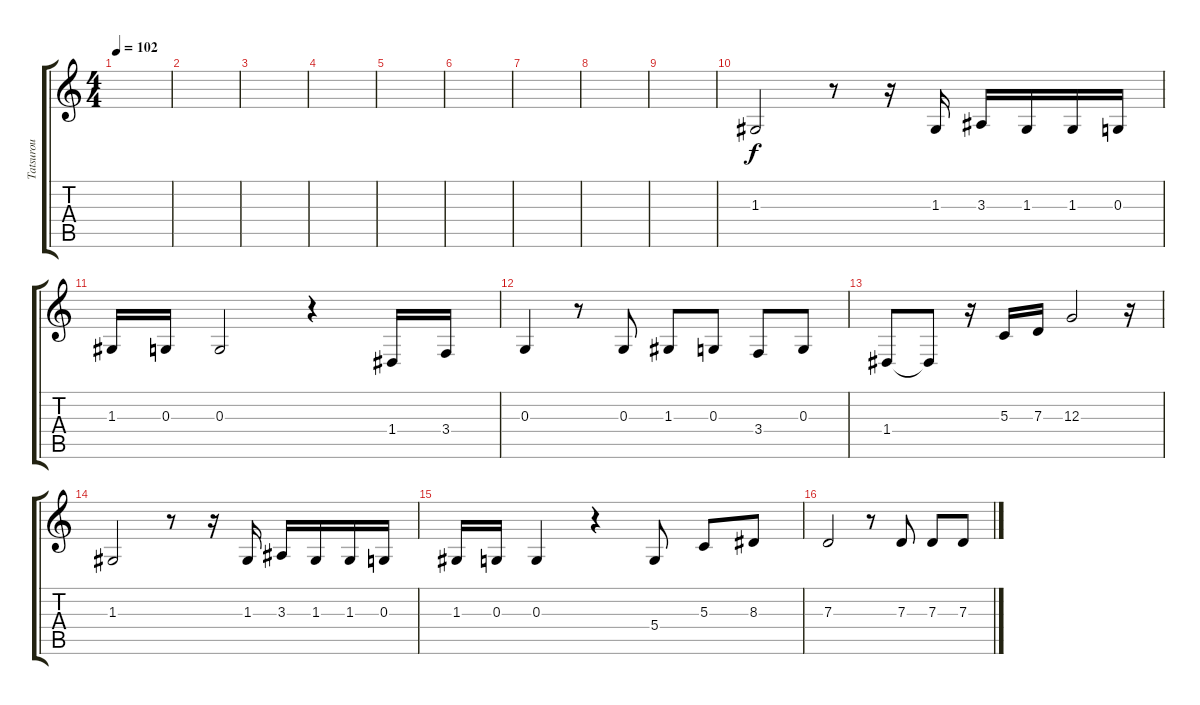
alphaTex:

\track ("Tatsurou" "Tatsurou") {instrument violin}
\staff {score tabs}
\tuning (E4 B3 G3 D3 A2 E2) {hide}
\ts (4 4)
\tempo 102
\clef g2
\ks c
|
|
|
|
|
|
|
|
|
1.3.2 r.8 r.16 1.3.16 3.3.16 1.3.16 1.3.16 0.3.16 |
1.3.16 0.3.16 0.3.2 r.4 1.4.16 3.4.16 |
0.3.4 r.8 0.3.8 1.3.8 0.3.8 3.4.8 0.3.8 |
1.4.8 1.4{t}.8 r.16 5.3.16 7.3.16 12.3.2 r.16 |
1.3.2 r.8 r.16 1.3.16 3.3.16 1.3.16 1.3.16 0.3.16 |
1.3.16 0.3.16 0.3.4 r.4 5.4.8 5.3.8 8.3.8 |
7.3.2 r.8 7.3.8 7.3.8 7.3.8
